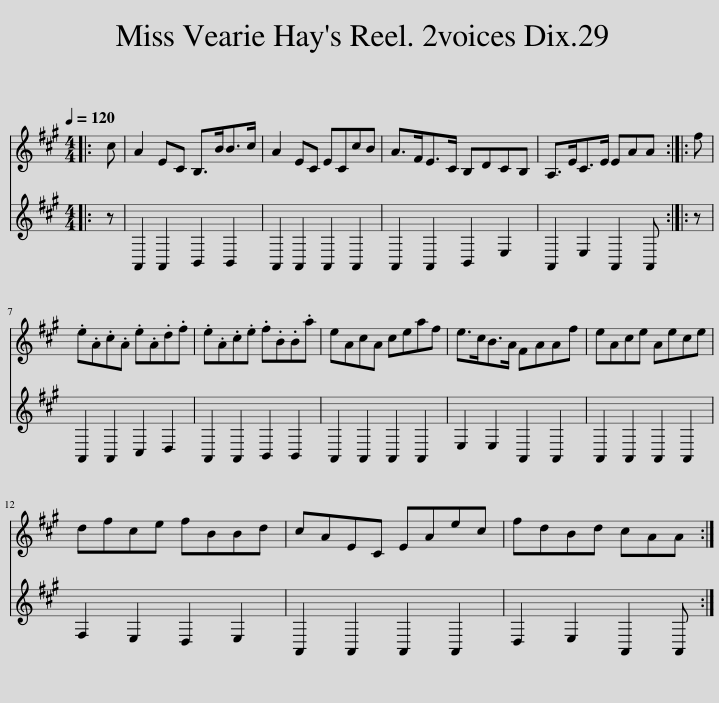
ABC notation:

X:1
%%score 1 2
L:1/8
Q:1/4=120
M:4/4
I:linebreak $
K:A
V:1 treble
V:2 treble
V:1
|: c | A2 EC B,>BB>c | A2 EC ECcB | A>FE>C B,DCB, | A,>EC>E EAA :: %5
 f |$ .e.A.c.A .e.A.d.f | .e.A.c.e .f.B.B.a | eAcA ceaf | e>cB>A FAAf | %10
 eAce Aece |$ dfce fBBd | cAEC EAec | fdBd cAA :| %14
V:2
|: z | A,,2 A,,2 B,,2 B,,2 | A,,2 A,,2 A,,2 A,,2 | A,,2 A,,2 B,,2 E,2 | A,,2 E,2 A,,2 A,, :: %5
 z |$ A,,2 A,,2 C,2 D,2 | A,,2 A,,2 B,,2 B,,2 | A,,2 A,,2 A,,2 A,,2 | E,2 E,2 A,,2 A,,2 | %10
 A,,2 A,,2 A,,2 A,,2 |$ F,2 E,2 D,2 E,2 | A,,2 A,,2 A,,2 A,,2 | D,2 E,2 A,,2 A,, :| %14
